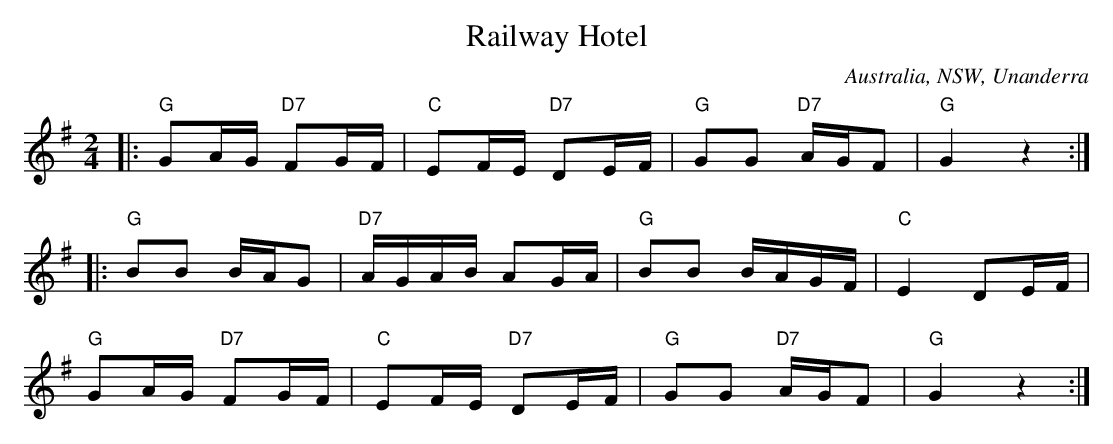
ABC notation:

X:1
T:Railway Hotel
O:Australia, NSW, Unanderra
M:2/4
L:1/16
K:G
|:"G"G2AG "D7"F2GF|"C"E2FE "D7"D2EF|"G"G2G2 "D7"AGF2|"G"G4z4:|
|:"G"B2B2 BAG2|"D7"AGAB A2GA|"G"B2B2 BAGF|"C"E4D2EF|
"G"G2AG "D7"F2GF|"C"E2FE "D7"D2EF|"G"G2G2 "D7"AGF2|"G"G4z4:|
